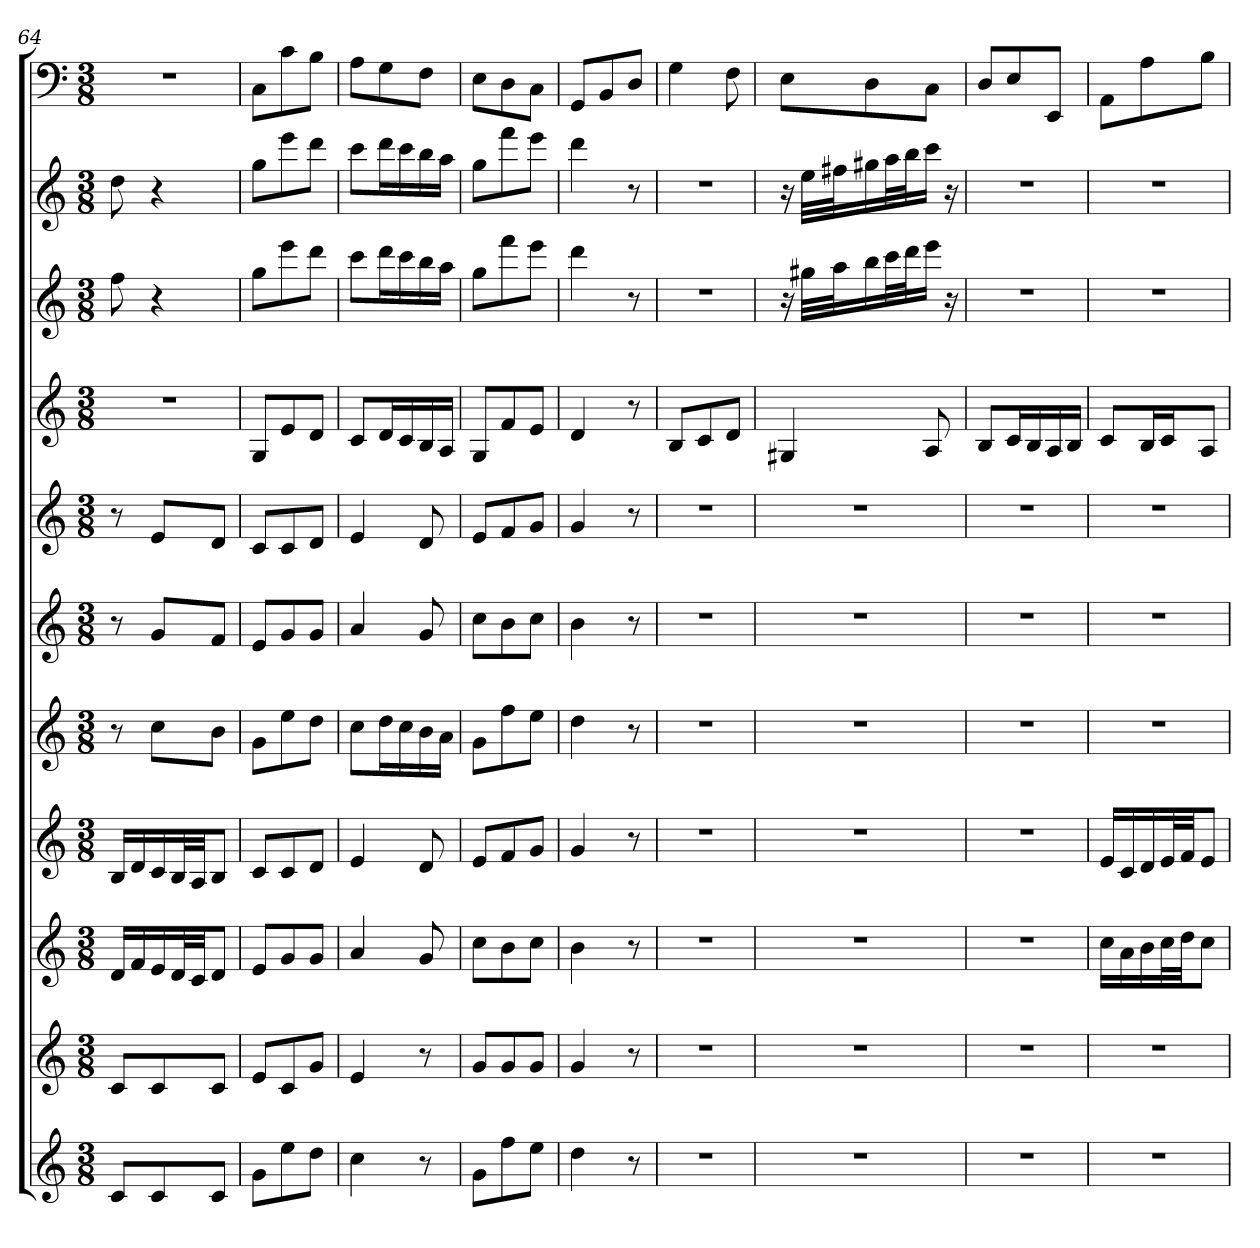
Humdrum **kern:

**kern	**kern	**kern	**kern	**kern	**kern	**kern	**kern	**kern	**kern	**kern
*part11	*part10	*part9	*part8	*part7	*part6	*part5	*part4	*part3	*part2	*part1
*staff11	*staff10	*staff9	*staff8	*staff7	*staff6	*staff5	*staff4	*staff3	*staff2	*staff1
*k[]	*k[]	*k[]	*k[]	*k[]	*k[]	*k[]	*k[]	*k[]	*k[]	*k[]
*C:	*C:	*C:	*C:	*C:	*C:	*C:	*C:	*C:	*C:	*C:
*M3/8	*M3/8	*M3/8	*M3/8	*M3/8	*M3/8	*M3/8	*M3/8	*M3/8	*M3/8	*M3/8
=64	=64	=64	=64	=64	=64	=64	=64	=64	=64	=64
8cL	8cL	16dLL	16BLL	8r	8r	8r	4.r	8ff	8dd	4.r
.	.	16f	16d	.	.	.	.	.	.	.
8c	8c	16e	16c	8ccL	8gL	8eL	.	4r	4r	.
.	.	32dL	32BL	.	.	.	.	.	.	.
.	.	32cJJ	32AJJ	.	.	.	.	.	.	.
8cJ	8cJ	8dJ	8BJ	8bJ	8fJ	8dJ	.	.	.	.
=65	=65	=65	=65	=65	=65	=65	=65	=65	=65	=65
8gL	8eL	8eL	8cL	8gL	8eL	8cL	8GL	8ggL	8ggL	8CL
8ee	8c	8g	8c	8ee	8g	8c	8e	8eee	8eee	8c
8ddJ	8gJ	8gJ	8dJ	8ddJ	8gJ	8dJ	8dJ	8dddJ	8dddJ	8BJ
=66	=66	=66	=66	=66	=66	=66	=66	=66	=66	=66
4cc	4e	4a	4e	8ccL	4a	4e	8cL	8cccL	8cccL	8AL
.	.	.	.	16ddL	.	.	16dL	16dddL	16dddL	8G
.	.	.	.	16cc	.	.	16c	16ccc	16ccc	.
8r	8r	8g	8d	16b	8g	8d	16B	16bb	16bb	8FJ
.	.	.	.	16aJJ	.	.	16AJJ	16aaJJ	16aaJJ	.
=67	=67	=67	=67	=67	=67	=67	=67	=67	=67	=67
8gL	8gL	8ccL	8eL	8gL	8ccL	8eL	8GL	8ggL	8ggL	8EL
8ff	8g	8b	8f	8ff	8b	8f	8f	8fff	8fff	8D
8eeJ	8gJ	8ccJ	8gJ	8eeJ	8ccJ	8gJ	8eJ	8eeeJ	8eeeJ	8CJ
=68	=68	=68	=68	=68	=68	=68	=68	=68	=68	=68
4dd	4g	4b	4g	4dd	4b	4g	4d	4ddd	4ddd	8GGL
.	.	.	.	.	.	.	.	.	.	8BB
8r	8r	8r	8r	8r	8r	8r	8r	8r	8r	8DJ
=69	=69	=69	=69	=69	=69	=69	=69	=69	=69	=69
4.r	4.r	4.r	4.r	4.r	4.r	4.r	8BL	4.r	4.r	4G
.	.	.	.	.	.	.	8c	.	.	.
.	.	.	.	.	.	.	8dJ	.	.	8F
=70	=70	=70	=70	=70	=70	=70	=70	=70	=70	=70
4.r	4.r	4.r	4.r	4.r	4.r	4.r	4G#X	16r	16r	8EL
.	.	.	.	.	.	.	.	32gg#XLLL	32eeLLL	.
.	.	.	.	.	.	.	.	32aaJ	32ff#XJ	.
.	.	.	.	.	.	.	.	16bb	16gg#X	8D
.	.	.	.	.	.	.	.	32cccL	32aaL	.
.	.	.	.	.	.	.	.	32dddJ	32bbJ	.
.	.	.	.	.	.	.	8A	16eeeJJ	16cccJJ	8CJ
.	.	.	.	.	.	.	.	16r	16r	.
=71	=71	=71	=71	=71	=71	=71	=71	=71	=71	=71
4.r	4.r	4.r	4.r	4.r	4.r	4.r	8BL	4.r	4.r	8DL
.	.	.	.	.	.	.	16cL	.	.	8E
.	.	.	.	.	.	.	16B	.	.	.
.	.	.	.	.	.	.	16A	.	.	8EEJ
.	.	.	.	.	.	.	16BJJ	.	.	.
=72	=72	=72	=72	=72	=72	=72	=72	=72	=72	=72
4.r	4.r	16ccLL	16eLL	4.r	4.r	4.r	8cL	4.r	4.r	8AAL
.	.	16a	16c	.	.	.	.	.	.	.
.	.	16b	16d	.	.	.	16BL	.	.	8A
.	.	32ccL	32eL	.	.	.	16cJ	.	.	.
.	.	32ddJJ	32fJJ	.	.	.	.	.	.	.
.	.	8ccJ	8eJ	.	.	.	8AJ	.	.	8BJ
=	=	=	=	=	=	=	=	=	=	=
*-	*-	*-	*-	*-	*-	*-	*-	*-	*-	*-
